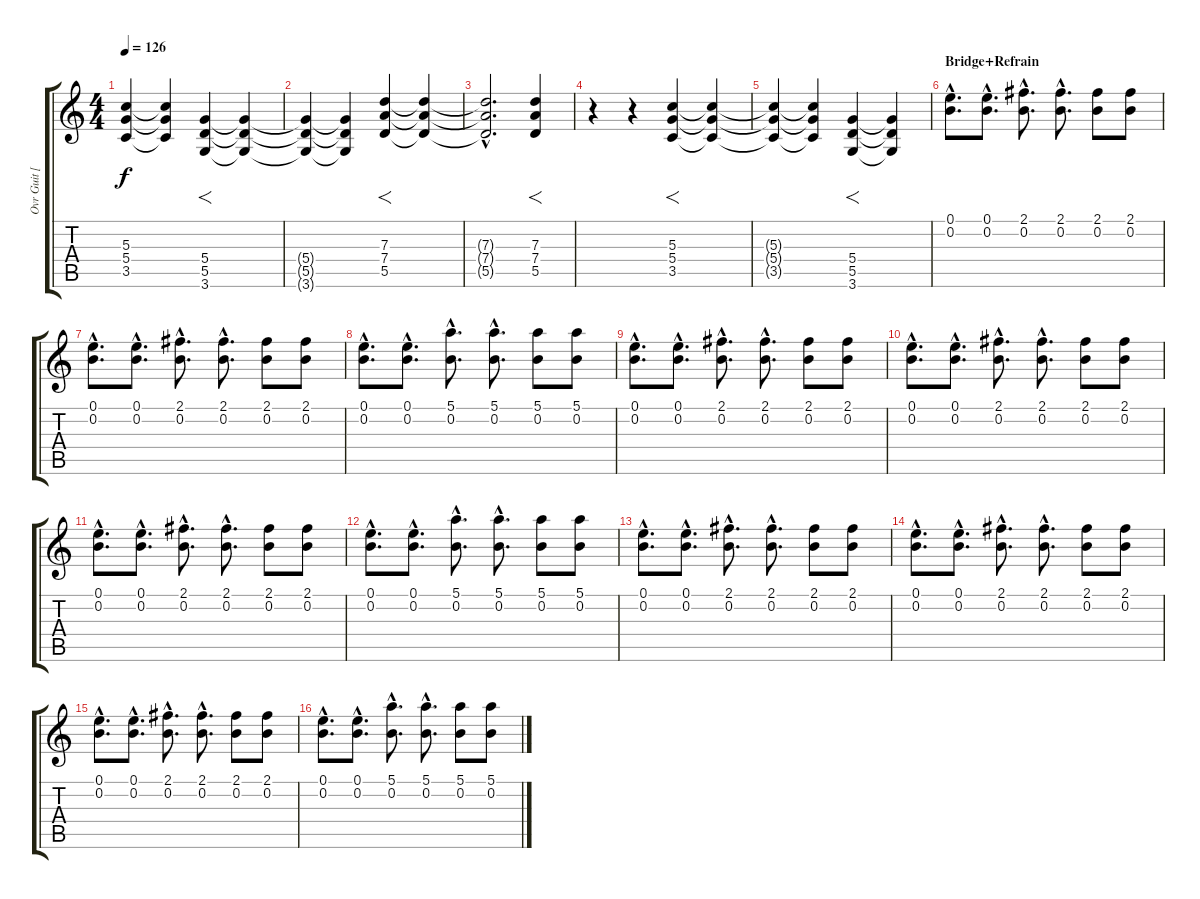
\track ("Ovr Guit [Bez]" "Ovr Guit [") {instrument overdrivenguitar}
\staff {score tabs}
\tuning (E4 B3 G3 D3 A2 E2) {hide}
\ts (4 4)
\tempo 126
\clef g2
\ks c
(5.3{t} 5.4{t} 3.5{t}).4{dy f} (5.3{t} 5.4{t} 3.5{t}).4 (5.4 5.5 3.6).4{f} (5.4{t} 5.5{t} 3.6{t}).4 |
(5.4{t} 5.5{t} 3.6{t}).4 (5.4{t} 5.5{t} 3.6{t}).4 (7.3 7.4 5.5).4{f} (7.3{t} 7.4{t} 5.5{t}).4 |
(7.3{hac t} 7.4{hac t} 5.5{hac t}).2{d} (7.3 7.4 5.5).4{f} |
r.4 r.4 (5.3 5.4 3.5).4{f} (5.3{t} 5.4{t} 3.5{t}).4 |
(5.3{t} 5.4{t} 3.5{t}).4 (5.3{t} 5.4{t} 3.5{t}).4 (5.4 5.5 3.6).4{f} (5.4{t} 5.5{t} 3.6{t}).4 |
\section ("" "Bridge+Refrain")
(0.1{hac} 0.2{hac}).8{d} (0.1{hac} 0.2{hac}).8{d} (2.1{hac} 0.2{hac}).8{d} (2.1{hac} 0.2{hac}).8{d} (2.1 0.2).8 (2.1 0.2).8 |
(0.1{hac} 0.2{hac}).8{d} (0.1{hac} 0.2{hac}).8{d} (2.1{hac} 0.2{hac}).8{d} (2.1{hac} 0.2{hac}).8{d} (2.1 0.2).8 (2.1 0.2).8 |
(0.1{hac} 0.2{hac}).8{d} (0.1{hac} 0.2{hac}).8{d} (5.1{hac} 0.2{hac}).8{d} (5.1{hac} 0.2{hac}).8{d} (5.1 0.2).8 (5.1 0.2).8 |
(0.1{hac} 0.2{hac}).8{d} (0.1{hac} 0.2{hac}).8{d} (2.1{hac} 0.2{hac}).8{d} (2.1{hac} 0.2{hac}).8{d} (2.1 0.2).8 (2.1 0.2).8 |
(0.1{hac} 0.2{hac}).8{d} (0.1{hac} 0.2{hac}).8{d} (2.1{hac} 0.2{hac}).8{d} (2.1{hac} 0.2{hac}).8{d} (2.1 0.2).8 (2.1 0.2).8 |
(0.1{hac} 0.2{hac}).8{d} (0.1{hac} 0.2{hac}).8{d} (2.1{hac} 0.2{hac}).8{d} (2.1{hac} 0.2{hac}).8{d} (2.1 0.2).8 (2.1 0.2).8 |
(0.1{hac} 0.2{hac}).8{d} (0.1{hac} 0.2{hac}).8{d} (5.1{hac} 0.2{hac}).8{d} (5.1{hac} 0.2{hac}).8{d} (5.1 0.2).8 (5.1 0.2).8 |
(0.1{hac} 0.2{hac}).8{d} (0.1{hac} 0.2{hac}).8{d} (2.1{hac} 0.2{hac}).8{d} (2.1{hac} 0.2{hac}).8{d} (2.1 0.2).8 (2.1 0.2).8 |
(0.1{hac} 0.2{hac}).8{d} (0.1{hac} 0.2{hac}).8{d} (2.1{hac} 0.2{hac}).8{d} (2.1{hac} 0.2{hac}).8{d} (2.1 0.2).8 (2.1 0.2).8 |
(0.1{hac} 0.2{hac}).8{d} (0.1{hac} 0.2{hac}).8{d} (2.1{hac} 0.2{hac}).8{d} (2.1{hac} 0.2{hac}).8{d} (2.1 0.2).8 (2.1 0.2).8 |
(0.1{hac} 0.2{hac}).8{d} (0.1{hac} 0.2{hac}).8{d} (5.1{hac} 0.2{hac}).8{d} (5.1{hac} 0.2{hac}).8{d} (5.1 0.2).8 (5.1 0.2).8
